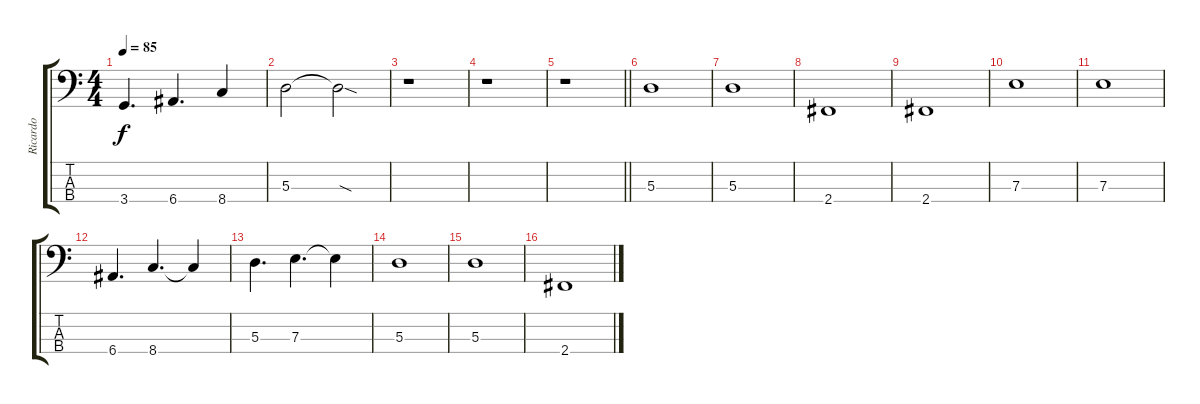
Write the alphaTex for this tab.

\track ("Ricardo" "Ricardo") {instrument electricbassfinger}
\staff {score tabs}
\tuning (G2 D2 A1 E1) {hide}
\ts (4 4)
\tempo 85
\clef f4
\ks c
3.4.4{d dy f} 6.4.4{d} 8.4.4 |
5.3.2 5.3{sod t}.2 |
r.1 |
r.1 |
\barLineRight lightlight
r.1 |
5.3.1 |
5.3.1 |
2.4.1 |
2.4.1 |
7.3.1 |
7.3.1 |
6.4.4{d} 8.4.4{d} 8.4{t}.4 |
5.3.4{d} 7.3.4{d} 7.3{t}.4 |
5.3.1 |
5.3.1 |
2.4.1
